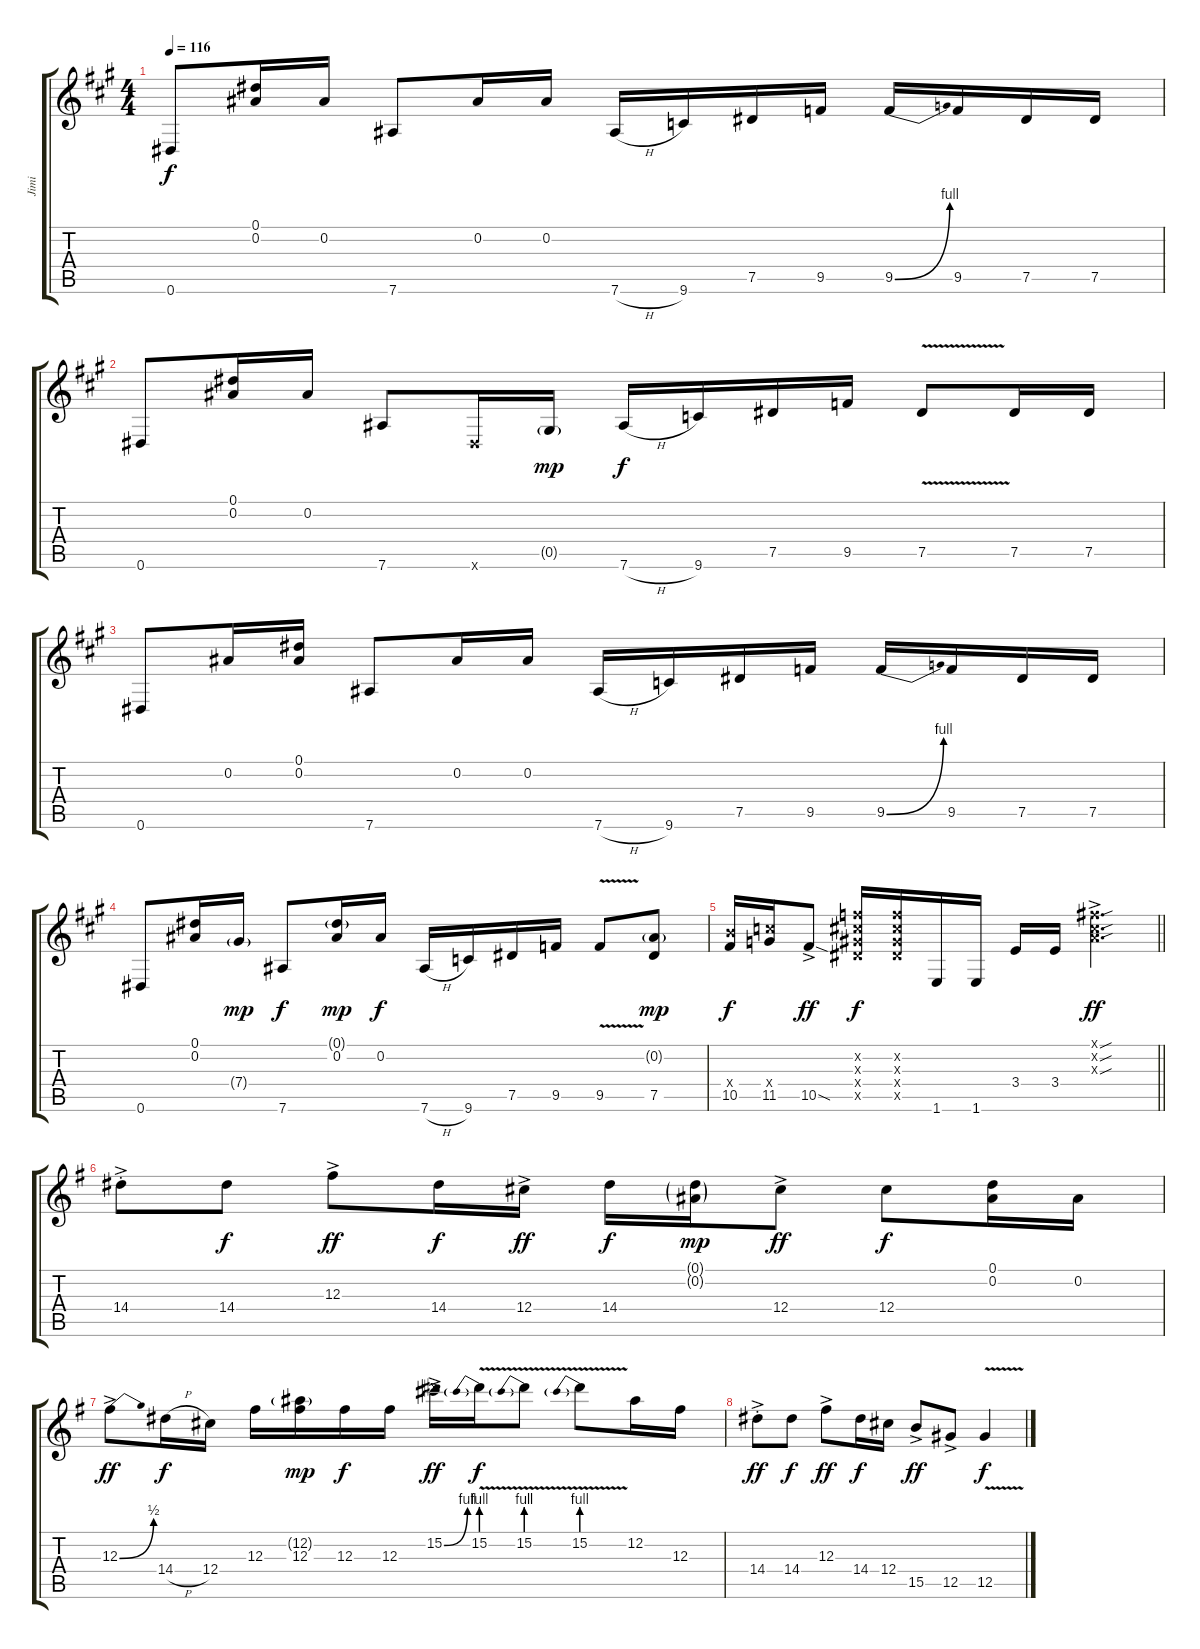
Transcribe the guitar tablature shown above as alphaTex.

\track ("Jimi" "Jimi") {instrument electricguitarjazz}
\staff {score tabs}
\tuning (Eb4 Bb3 Gb3 Db3 Ab2 Eb2) {hide}
\ts (4 4)
\tempo 116
\clef g2
\ks a
0.6.8{dy f} (0.1 0.2).16 0.2.16 7.6.8 0.2.16 0.2.16 7.6{h}.16 9.6.16 7.5.16 9.5.16 9.5{be (bend 0 0 60 4)}.16 9.5.16 7.5.16 7.5.16 |
0.6.8 (0.1 0.2).16 0.2.16 7.6.8 0.6{x}.16 0.5{g}.16{dy mp} 7.6{h}.16{dy f} 9.6.16 7.5.16 9.5.16 7.5{v}.8 7.5.16 7.5.16 |
0.6.8 0.2.16 (0.1 0.2).16 7.6.8 0.2.16 0.2.16 7.6{h}.16 9.6.16 7.5.16 9.5.16 9.5{be (bend 0 0 60 4)}.16 9.5.16 7.5.16 7.5.16 |
0.6.8 (0.1 0.2).16 7.4{g}.16{dy mp} 7.6.8{dy f} (0.1{g} 0.2).16{dy mp} 0.2.16{dy f} 7.6{h}.16 9.6.16 7.5.16 9.5.16 9.5{v}.8 (0.2{g} 7.5).8{dy mp} |
\barLineRight lightlight
(10.4{x} 10.5).16{dy f} (11.4{x} 11.5).16 10.5{sod ac}.8{dy ff} (7.2{x} 7.3{x} 7.4{x} 7.5{x}).16{dy f} (7.2{x} 7.3{x} 7.4{x} 7.5{x}).16 1.6.16 1.6.16 3.4.16 3.4.16 (3.1{sou ac x} 3.2{sou ac x} 3.3{sou ac x}).4{d dy ff} |
\ks eminor
14.4{ac st}.8 14.4.8{dy f} 12.3{ac}.8{dy ff} 14.4.16{dy f} 12.4{ac}.16{dy ff} 14.4.16{dy f} (0.1{g} 0.2{g}).16{dy mp} 12.4{ac}.8{dy ff} 12.4.8{dy f} (0.1 0.2).16 0.2.16 |
12.3{be (bend 0 0 60 2) ac}.8{dy ff} 14.4{h}.16{dy f} 12.4.16 12.3.16 (12.2{g} 12.3).16{dy mp} 12.3.16{dy f} 12.3.16 15.2{be (bend 0 0 60 4) ac}.16{dy ff} 15.2{be (prebend 0 4 60 4) v}.16{dy f} 15.2{be (prebend 0 4 60 4) v}.8 15.2{be (prebend 0 4 60 4) v}.8 12.2.16 12.3.16 |
14.4{ac st}.8{dy ff} 14.4.8{dy f} 12.3{ac}.8{dy ff} 14.4.16{dy f} 12.4.16 15.5{ac}.8{dy ff} 12.5{ac}.8 12.5{v}.4{dy f}
